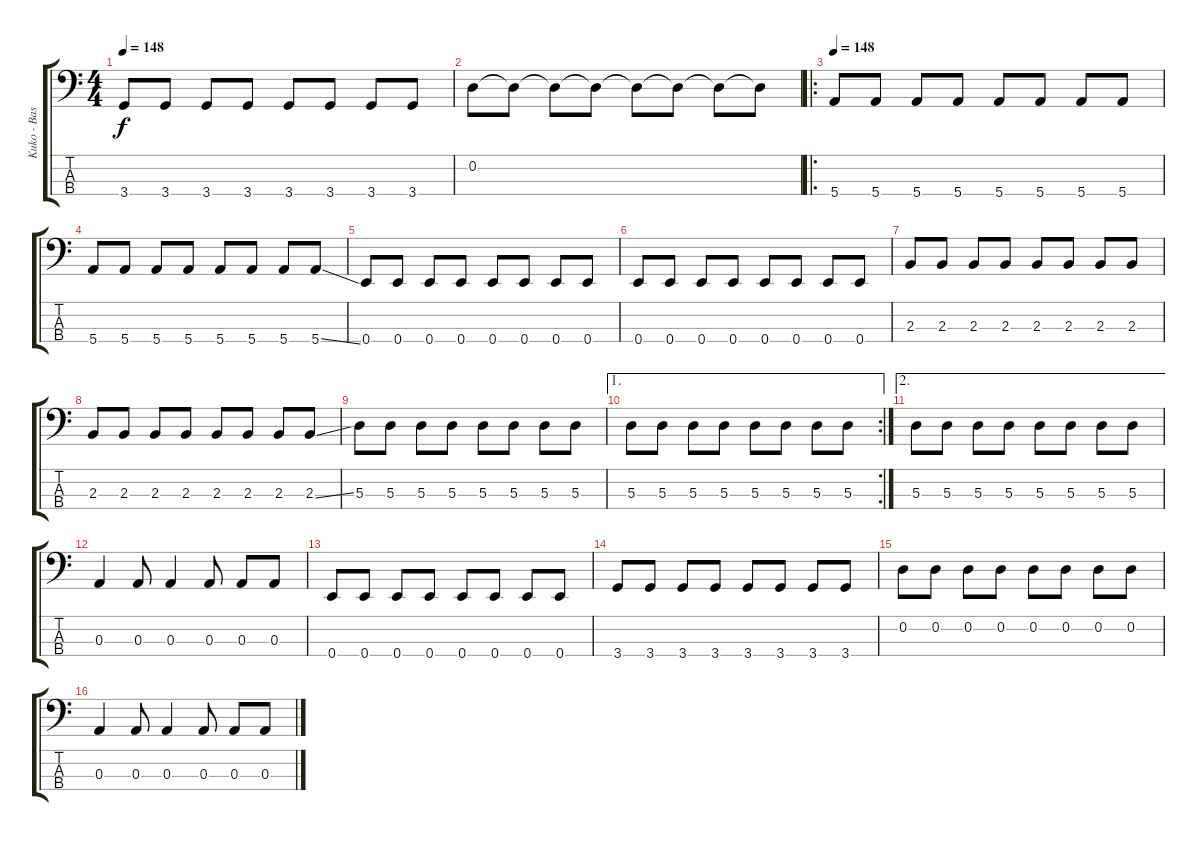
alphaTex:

\track ("Kuko - Basa" "Kuko - Bas") {instrument electricbassfinger}
\staff {score tabs}
\tuning (G2 D2 A1 E1) {hide}
\ts (4 4)
\tempo 148
\clef f4
\ks c
3.4.8{dy f} 3.4.8 3.4.8 3.4.8 3.4.8 3.4.8 3.4.8 3.4.8 |
0.2.8 0.2{t}.8 0.2{t}.8 0.2{t}.8 0.2{t}.8 0.2{t}.8 0.2{t}.8 0.2{t}.8 |
\ro
\tempo 148
5.4.8 5.4.8 5.4.8 5.4.8 5.4.8 5.4.8 5.4.8 5.4.8 |
5.4.8 5.4.8 5.4.8 5.4.8 5.4.8 5.4.8 5.4.8 5.4{ss}.8 |
0.4.8 0.4.8 0.4.8 0.4.8 0.4.8 0.4.8 0.4.8 0.4.8 |
0.4.8 0.4.8 0.4.8 0.4.8 0.4.8 0.4.8 0.4.8 0.4.8 |
2.3.8 2.3.8 2.3.8 2.3.8 2.3.8 2.3.8 2.3.8 2.3.8 |
2.3.8 2.3.8 2.3.8 2.3.8 2.3.8 2.3.8 2.3.8 2.3{ss}.8 |
5.3.8 5.3.8 5.3.8 5.3.8 5.3.8 5.3.8 5.3.8 5.3.8 |
\ae 1
\rc 2
5.3.8 5.3.8 5.3.8 5.3.8 5.3.8 5.3.8 5.3.8 5.3.8 |
\ae 2
5.3.8 5.3.8 5.3.8 5.3.8 5.3.8 5.3.8 5.3.8 5.3.8 |
0.3.4 0.3.8 0.3.4 0.3.8 0.3.8 0.3.8 |
0.4.8 0.4.8 0.4.8 0.4.8 0.4.8 0.4.8 0.4.8 0.4.8 |
3.4.8 3.4.8 3.4.8 3.4.8 3.4.8 3.4.8 3.4.8 3.4.8 |
0.2.8 0.2.8 0.2.8 0.2.8 0.2.8 0.2.8 0.2.8 0.2.8 |
0.3.4 0.3.8 0.3.4 0.3.8 0.3.8 0.3.8
